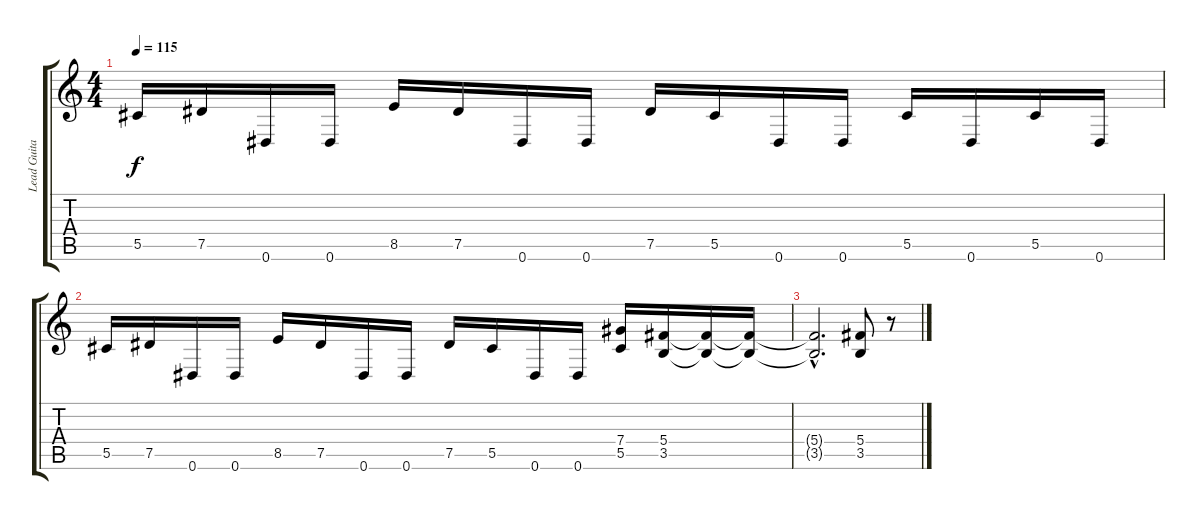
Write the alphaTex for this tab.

\track ("Lead Guitar" "Lead Guita") {instrument distortionguitar}
\staff {score tabs}
\tuning (Eb4 Bb3 Gb3 Db3 Ab2 Eb2) {hide}
\ts (4 4)
\tempo 115
\clef g2
\ks c
5.5.16{dy f} 7.5.16 0.6.16 0.6.16 8.5.16 7.5.16 0.6.16 0.6.16 7.5.16 5.5.16 0.6.16 0.6.16 5.5.16 0.6.16 5.5.16 0.6.16 |
5.5.16 7.5.16 0.6.16 0.6.16 8.5.16 7.5.16 0.6.16 0.6.16 7.5.16 5.5.16 0.6.16 0.6.16 (7.4 5.5).16 (5.4 3.5).16 (5.4{t} 3.5{t}).16 (5.4{t} 3.5{t}).16 |
(5.4{hac t} 3.5{hac t}).2{d} (5.4 3.5).8 r.8
